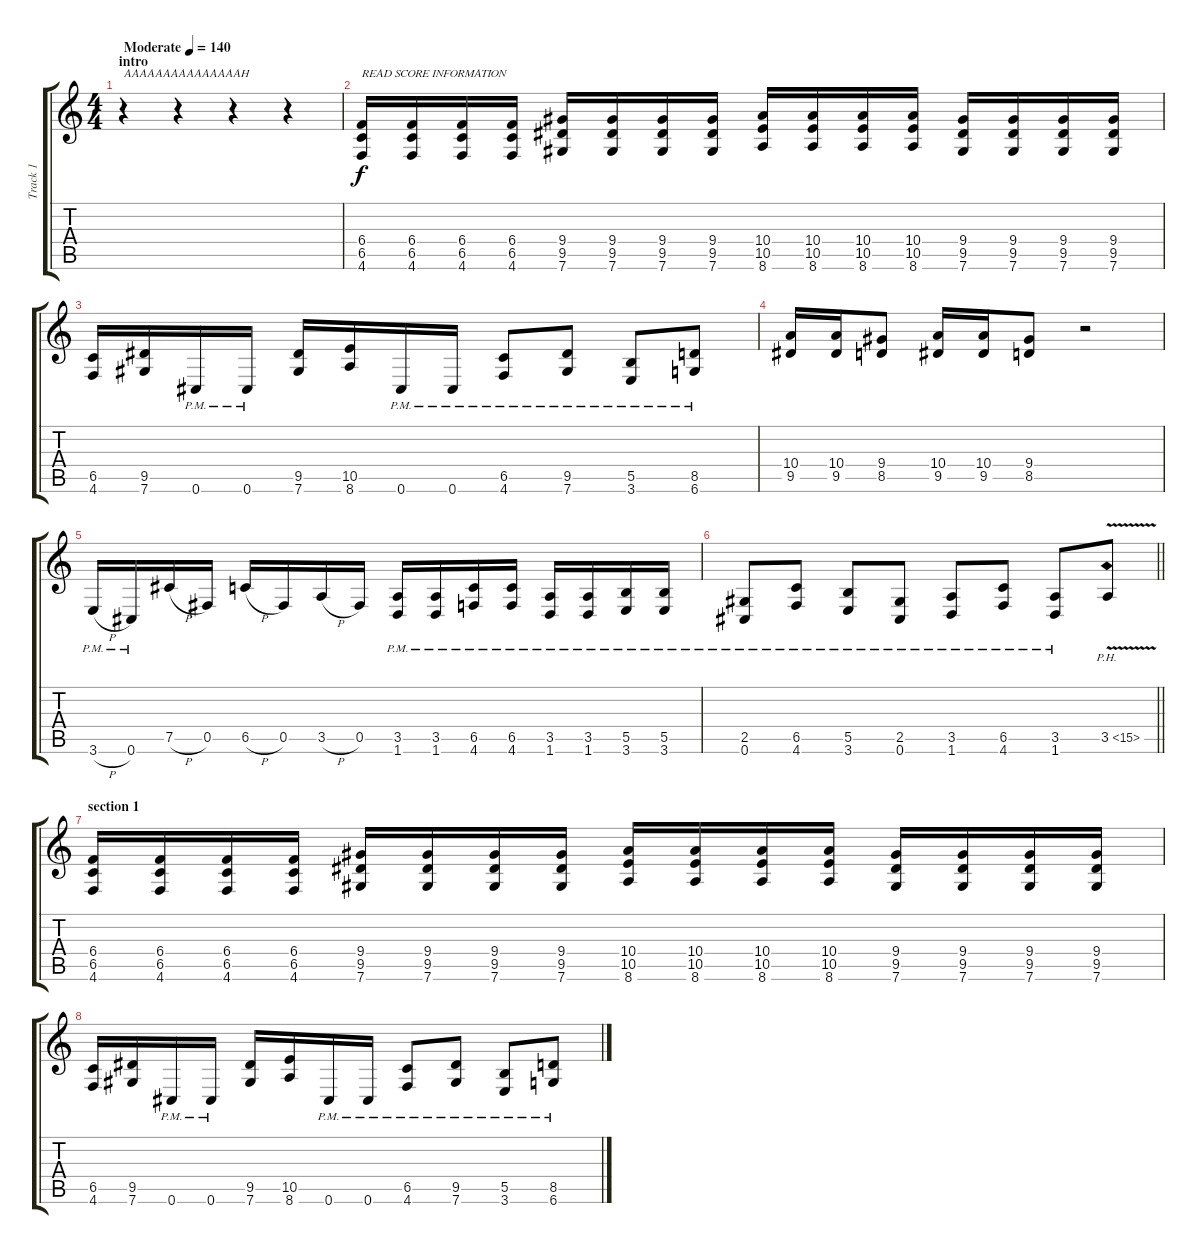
\track ("Track 1" "Track 1") {instrument distortionguitar}
\staff {score tabs}
\tuning (Db4 Ab3 E3 B2 Gb2 Db2) {hide}
\ts (4 4)
\section ("" "intro")
\tempo (140 "Moderate")
\clef g2
\ks c
r.4{txt "AAAAAAAAAAAAAAAH" dy f instrument distortionguitar} r.4 r.4 r.4 |
(6.4 6.5 4.6).16{txt "READ SCORE INFORMATION"} (6.4 6.5 4.6).16 (6.4 6.5 4.6).16 (6.4 6.5 4.6).16 (9.4 9.5 7.6).16 (9.4 9.5 7.6).16 (9.4 9.5 7.6).16 (9.4 9.5 7.6).16 (10.4 10.5 8.6).16 (10.4 10.5 8.6).16 (10.4 10.5 8.6).16 (10.4 10.5 8.6).16 (9.4 9.5 7.6).16 (9.4 9.5 7.6).16 (9.4 9.5 7.6).16 (9.4 9.5 7.6).16 |
(6.5 4.6).16 (9.5 7.6).16 0.6{pm}.16 0.6{pm}.16 (9.5 7.6).16 (10.5 8.6).16 0.6{pm}.16 0.6{pm}.16 (6.5{pm} 4.6{pm}).8 (9.5{pm} 7.6{pm}).8 (5.5{pm} 3.6{pm}).8 (8.5{pm} 6.6{pm}).8 |
(10.4 9.5).16 (10.4 9.5).16 (9.4 8.5).8 (10.4 9.5).16 (10.4 9.5).16 (9.4 8.5).8 r.2 |
3.6{h pm}.16 0.6{pm}.16 7.5{h}.16 0.5.16 6.5{h}.16 0.5.16 3.5{h}.16 0.5.16 (3.5{pm} 1.6{pm}).16 (3.5{pm} 1.6{pm}).16 (6.5{pm} 4.6{pm}).16 (6.5{pm} 4.6{pm}).16 (3.5{pm} 1.6{pm}).16 (3.5{pm} 1.6{pm}).16 (5.5{pm} 3.6{pm}).16 (5.5{pm} 3.6{pm}).16 |
\barLineRight lightlight
(2.5{pm} 0.6{pm}).8 (6.5{pm} 4.6{pm}).8 (5.5{pm} 3.6{pm}).8 (2.5{pm} 0.6{pm}).8 (3.5{pm} 1.6{pm}).8 (6.5{pm} 4.6{pm}).8 (3.5{pm} 1.6{pm}).8 3.5{ph 12 v}.8 |
\section ("" "section 1")
(6.4 6.5 4.6).16 (6.4 6.5 4.6).16 (6.4 6.5 4.6).16 (6.4 6.5 4.6).16 (9.4 9.5 7.6).16 (9.4 9.5 7.6).16 (9.4 9.5 7.6).16 (9.4 9.5 7.6).16 (10.4 10.5 8.6).16 (10.4 10.5 8.6).16 (10.4 10.5 8.6).16 (10.4 10.5 8.6).16 (9.4 9.5 7.6).16 (9.4 9.5 7.6).16 (9.4 9.5 7.6).16 (9.4 9.5 7.6).16 |
(6.5 4.6).16 (9.5 7.6).16 0.6{pm}.16 0.6{pm}.16 (9.5 7.6).16 (10.5 8.6).16 0.6{pm}.16 0.6{pm}.16 (6.5{pm} 4.6{pm}).8 (9.5{pm} 7.6{pm}).8 (5.5{pm} 3.6{pm}).8 (8.5{pm} 6.6{pm}).8
